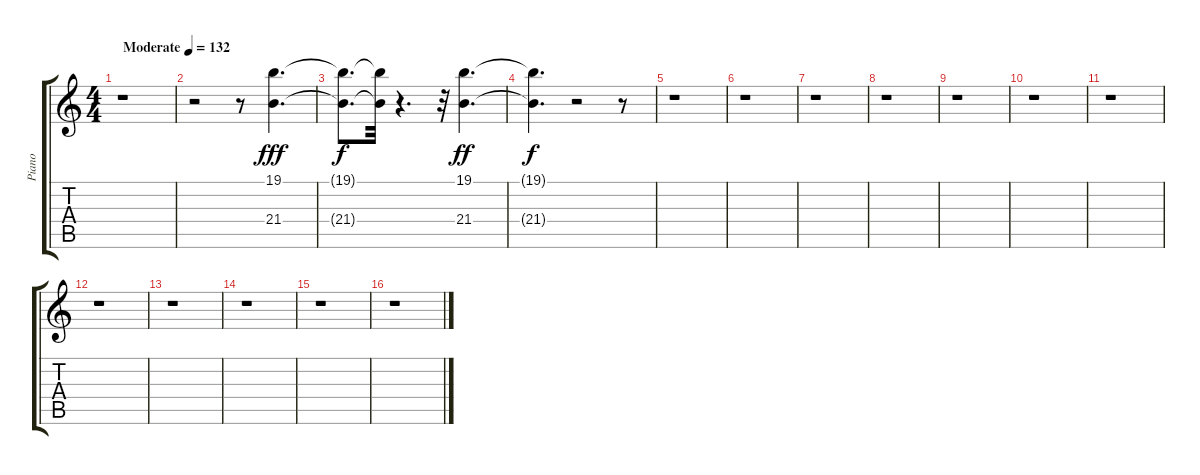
\track ("Piano" "Piano") {instrument acousticgrandpiano}
\staff {score tabs}
\tuning (E4 B3 G3 D3 A2 E2) {hide}
\ts (4 4)
\tempo (132 "Moderate")
\clef g2
\ks c
r.1{dy fff instrument acousticgrandpiano} |
r.2 r.8 (19.1 21.4).4{d} |
(19.1{t} 21.4{t}).8{d dy f} (19.1{t} 21.4{t}).32 r.4{d} r.32 (19.1 21.4).4{d dy ff} |
(19.1{t} 21.4{t}).4{d dy f} r.2 r.8 |
r.1 |
r.1 |
r.1 |
r.1 |
r.1 |
r.1 |
r.1 |
r.1 |
r.1 |
r.1 |
r.1 |
r.1
